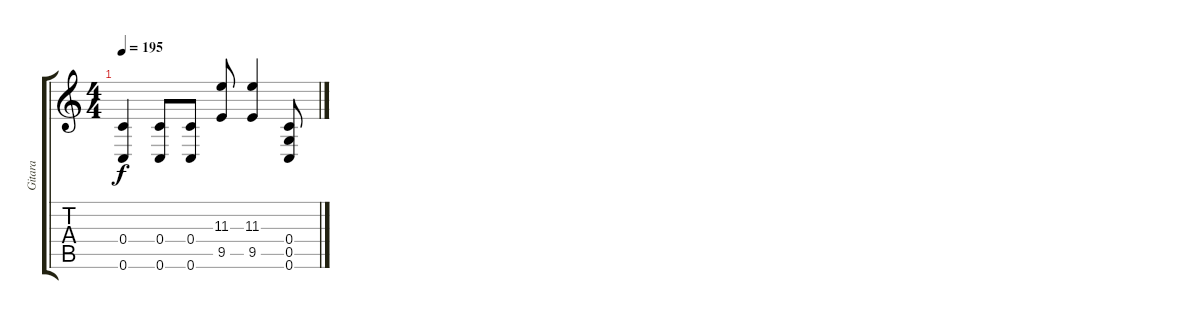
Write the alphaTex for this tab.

\track ("Gitara" "Gitara") {instrument distortionguitar}
\staff {score tabs}
\tuning (D4 A3 F3 C3 G2 C2) {hide}
\ts (4 4)
\tempo 195
\clef g2
\ks c
(0.4{t} 0.6{t}).4{dy f} (0.4 0.6).8 (0.4 0.6).8 (11.3 9.5).8 (11.3 9.5).4 (0.4 0.5 0.6).8
